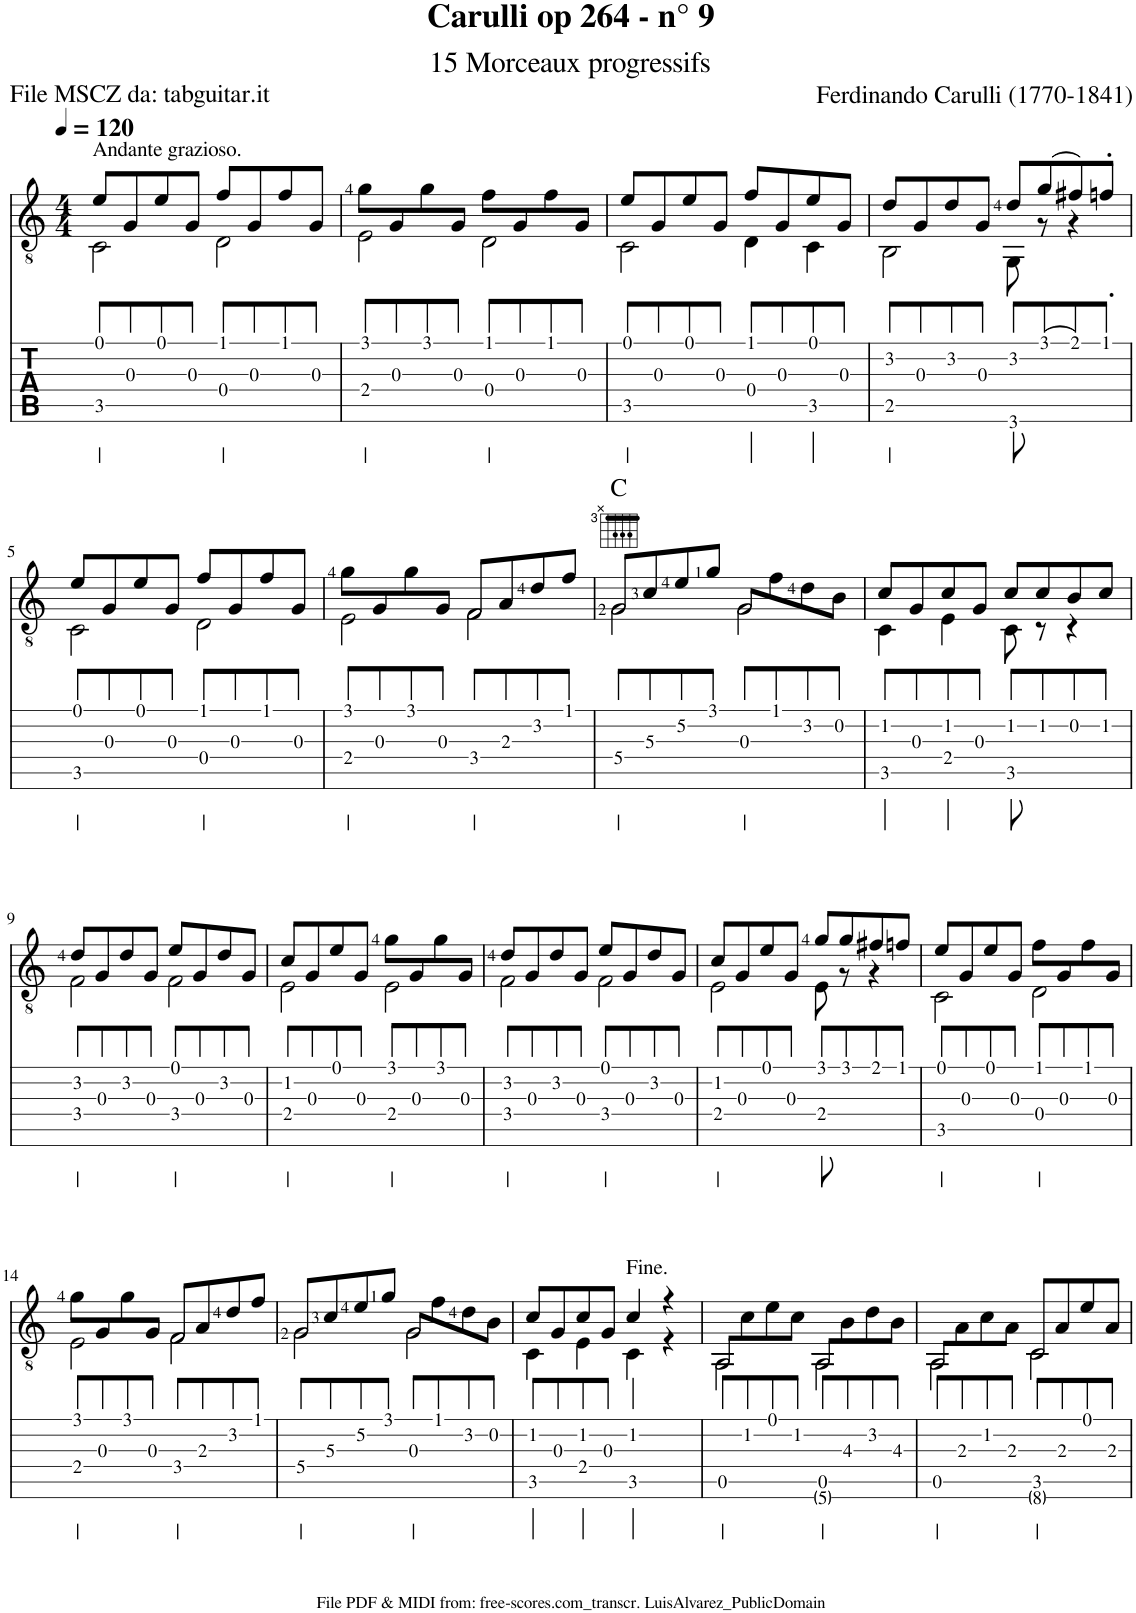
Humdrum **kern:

**kern	**kern	**harte
*part2	*part1	*part1
*staff2	*staff1	*
*I"Chitarra classica (Intavolatura)	*I"Guitar	*
*stria6	*	*
*	*clefGv2	*
*k[]	*k[]	*
*M4/4	*M4/4	*
*MM120	*MM120	*
=1	=1	=1
*^	*^	*
!	!	!LO:TX:a:t=Andante grazioso.	!	!
8e/L	2C\	8e/L	2C\	.
8G/	.	8G/	.	.
8e/	.	8e/	.	.
8G/J	.	8G/J	.	.
8f/L	2D\	8f/L	2D\	.
8G/	.	8G/	.	.
8f/	.	8f/	.	.
8G/J	.	8G/J	.	.
=2	=2	=2	=2	=2
8g/L	2E\	8g\L	2E\	.
8G/	.	8G/	.	.
8g/	.	8g\	.	.
8G/J	.	8G/J	.	.
8f/L	2D\	8f\L	2D\	.
8G/	.	8G/	.	.
8f/	.	8f\	.	.
8G/J	.	8G/J	.	.
=3	=3	=3	=3	=3
8e/L	2C\	8e/L	2C\	.
8G/	.	8G/	.	.
8e/	.	8e/	.	.
8G/J	.	8G/J	.	.
8f/L	4D\	8f/L	4D\	.
8G/	.	8G/	.	.
8e/	4C\	8e/	4C\	.
8G/J	.	8G/J	.	.
=4	=4	=4	=4	=4
8d/L	2BB\	8d/L	2BB\	.
8G/	.	8G/	.	.
8d/	.	8d/	.	.
8G/J	.	8G/J	.	.
8d/L	8GG\	8d/L	8GG\	.
(8g/	8r	(8g/	8r	.
8f#X/)	4r	8f#X/)	4r	.
8fn'/J	.	8fn'/J	.	.
!!LO:LB:g=z	!!
=5	=5	=5	=5	=5
8e/L	2C\	8e/L	2C\	.
8G/	.	8G/	.	.
8e/	.	8e/	.	.
8G/J	.	8G/J	.	.
8f/L	2D\	8f/L	2D\	.
8G/	.	8G/	.	.
8f/	.	8f/	.	.
8G/J	.	8G/J	.	.
=6	=6	=6	=6	=6
8g/L	2E\	8g\L	2E\	.
8G/	.	8G/	.	.
8g/	.	8g\	.	.
8G/J	.	8G/J	.	.
!LO:N:head=open	!	!LO:N:head=open	!	!
8F/L	2F\	8F/L	2F\	.
8A/	.	8A/	.	.
8d/	.	8d/	.	.
8f/J	.	8f/J	.	.
=7	=7	=7	=7	=7
!LO:N:head=open	!	!LO:N:head=open	!	!
8G/L	2G\	8G/L	2G\	C:maj
8c/	.	8c/	.	.
8e/	.	8e/	.	.
8g/J	.	8g/J	.	.
!LO:N:head=open	!	!LO:N:head=open	!	!
8G/L	2G\	8G/L	2G\	.
8f/	.	8f\	.	.
8d/	.	8d\	.	.
8B/J	.	8B\J	.	.
=8	=8	=8	=8	=8
8c/L	4C\	8c/L	4C\	.
8G/	.	8G/	.	.
8c/	4E\	8c/	4E\	.
8G/J	.	8G/J	.	.
8c/L	8C\	8c/L	8C\	.
8c/	8r	8c/	8r	.
8B/	4r	8B/	4r	.
8c/J	.	8c/J	.	.
!!LO:LB:g=z	!!
=9	=9	=9	=9	=9
8d/L	2F\	8d/L	2F\	.
8G/	.	8G/	.	.
8d/	.	8d/	.	.
8G/J	.	8G/J	.	.
8e/L	2F\	8e/L	2F\	.
8G/	.	8G/	.	.
8d/	.	8d/	.	.
8G/J	.	8G/J	.	.
=10	=10	=10	=10	=10
8c/L	2E\	8c/L	2E\	.
8G/	.	8G/	.	.
8e/	.	8e/	.	.
8G/J	.	8G/J	.	.
8g/L	2E\	8g\L	2E\	.
8G/	.	8G/	.	.
8g/	.	8g\	.	.
8G/J	.	8G/J	.	.
=11	=11	=11	=11	=11
8d/L	2F\	8d/L	2F\	.
8G/	.	8G/	.	.
8d/	.	8d/	.	.
8G/J	.	8G/J	.	.
8e/L	2F\	8e/L	2F\	.
8G/	.	8G/	.	.
8d/	.	8d/	.	.
8G/J	.	8G/J	.	.
=12	=12	=12	=12	=12
8c/L	2E\	8c/L	2E\	.
8G/	.	8G/	.	.
8e/	.	8e/	.	.
8G/J	.	8G/J	.	.
8g/L	8E\	8g/L	8E\	.
8g/	8r	8g/	8r	.
8f#X/	4r	8f#X/	4r	.
8fn/J	.	8fn/J	.	.
=13	=13	=13	=13	=13
8e/L	2C\	8e/L	2C\	.
8G/	.	8G/	.	.
8e/	.	8e/	.	.
8G/J	.	8G/J	.	.
8f/L	2D\	8f\L	2D\	.
8G/	.	8G/	.	.
8f/	.	8f\	.	.
8G/J	.	8G/J	.	.
!!LO:LB:g=z	!!
=14	=14	=14	=14	=14
8g/L	2E\	8g\L	2E\	.
8G/	.	8G/	.	.
8g/	.	8g\	.	.
8G/J	.	8G/J	.	.
!	!	!LO:N:head=open	!	!
8F/L	2F\	8F/L	2F\	.
8A/	.	8A/	.	.
8d/	.	8d/	.	.
8f/J	.	8f/J	.	.
=15	=15	=15	=15	=15
!LO:N:head=open	!	!LO:N:head=open	!	!
8G/L	2G\	8G/L	2G\	.
8c/	.	8c/	.	.
8e/	.	8e/	.	.
8g/J	.	8g/J	.	.
!LO:N:head=open	!	!LO:N:head=open	!	!
8G/L	2G\	8G/L	2G\	.
8f/	.	8f\	.	.
8d/	.	8d\	.	.
8B/J	.	8B\J	.	.
=16	=16	=16	=16	=16
8c/L	4C\	8c/L	4C\	.
8G/	.	8G/	.	.
8c/	4E\	8c/	4E\	.
8G/J	.	8G/J	.	.
4c/	4C\	4c/	4C\	.
4r	4r	4r	4r	.
=17	=17	=17	=17	=17
!LO:N:head=open	!	!LO:N:head=open	!	!
8AA/L	2AA\	8AA/L	2AA\	.
8c/	.	8c\	.	.
8e/	.	8e\	.	.
8c/J	.	8c\J	.	.
!LO:N:head=open	!	!LO:N:head=open	!	!
8AA/L	2AA\	8AA/L	2AA\	.
8B/	.	8B\	.	.
8d/	.	8d\	.	.
8B/J	.	8B\J	.	.
=18	=18	=18	=18	=18
!LO:N:head=open	!	!LO:N:head=open	!	!
8AA/L	2AA\	8AA/L	2AA\	.
8A/	.	8A\	.	.
8c/	.	8c\	.	.
8A/J	.	8A\J	.	.
!LO:N:head=open	!	!LO:N:head=open	!	!
8C/L	2C\	8C/L	2C\	.
8A/	.	8A/	.	.
8e/	.	8e/	.	.
8A/J	.	8A/J	.	.
*v	*v	*	*	*
*	*v	*v	*
=	=	=
*-	*-	*-
